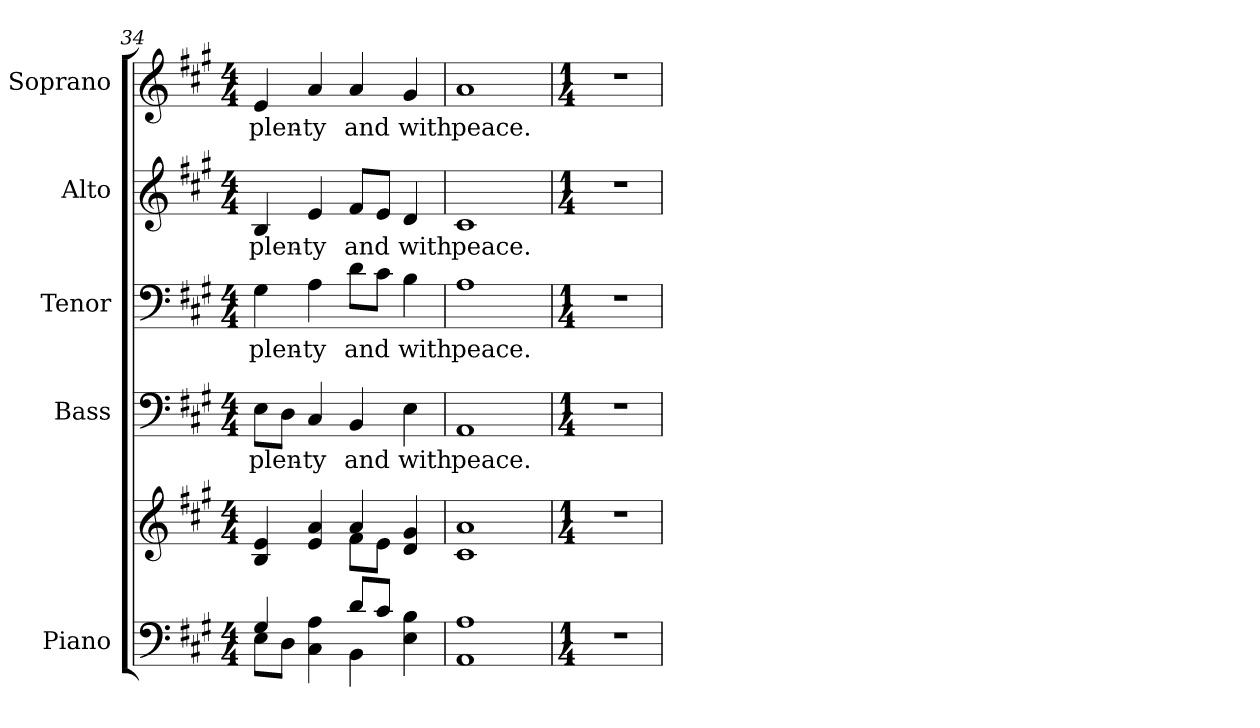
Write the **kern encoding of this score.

**kern	**kern	**kern	**text	**kern	**text	**kern	**text	**kern	**text
*part5	*part5	*part4	*part4	*part3	*part3	*part2	*part2	*part1	*part1
*staff6	*staff5	*staff4	*staff4	*staff3	*staff3	*staff2	*staff2	*staff1	*staff1
*I"Piano	*	*I"Bass	*	*I"Tenor	*	*I"Alto	*	*I"Soprano	*
*I'Pno.	*	*I'B.	*	*I'T.	*	*I'A.	*	*I'S.	*
!!LO:PB:g=z
*clefF4	*clefG2	*clefF4	*	*clefF4	*	*clefG2	*	*clefG2	*
*k[f#c#g#]	*k[f#c#g#]	*k[f#c#g#]	*	*k[f#c#g#]	*	*k[f#c#g#]	*	*k[f#c#g#]	*
*A:	*A:	*A:	*	*A:	*	*A:	*	*A:	*
*M4/4	*M4/4	*M4/4	*	*M4/4	*	*M4/4	*	*M4/4	*
=34	=34	=34	=34	=34	=34	=34	=34	=34	=34
*^	*^	*	*	*	*	*	*	*	*
!	!	!	!	!	!LO:LY:b:color=#000000	!	!	!	!	!	!
!	!	!	!	!	!	!	!LO:LY:b:color=#000000	!	!	!	!
!	!	!	!	!	!	!	!	!	!LO:LY:b:color=#000000	!	!
!	!	!	!	!	!	!	!	!	!	!	!LO:LY:b:color=#000000
4G#i/	8Ei\L	4Bi/ 4ei	2ryy	8Ei\L	plen-	4G#i\	plen-	4Bi/	plen-	4ei/	plen-
.	8Di\J	.	.	8Di\J	.	.	.	.	.	.	.
!	!	!	!	!	!LO:LY:b:color=#000000	!	!	!	!	!	!
!	!	!	!	!	!	!	!LO:LY:b:color=#000000	!	!	!	!
!	!	!	!	!	!	!	!	!	!LO:LY:b:color=#000000	!	!
!	!	!	!	!	!	!	!	!	!	!	!LO:LY:b:color=#000000
4C#i\ 4Ai	4ryy	4ei/ 4ai	.	4C#i/	-ty	4Ai\	-ty	4ei/	-ty	4ai/	-ty
!	!	!	!	!	!LO:LY:b:color=#000000	!	!	!	!	!	!
!	!	!	!	!	!	!	!LO:LY:b:color=#000000	!	!	!	!
!	!	!	!	!	!	!	!	!	!LO:LY:b:color=#000000	!	!
!	!	!	!	!	!	!	!	!	!	!	!LO:LY:b:color=#000000
8di/L	4BBi\	4ai/	8f#i\L	4BBi/	and	8di\L	and	8f#i/L	and	4ai/	and
8c#i/J	.	.	8ei\J	.	.	8c#i\J	.	8ei/J	.	.	.
!	!	!	!	!	!LO:LY:b:color=#000000	!	!	!	!	!	!
!	!	!	!	!	!	!	!LO:LY:b:color=#000000	!	!	!	!
!	!	!	!	!	!	!	!	!	!LO:LY:b:color=#000000	!	!
!	!	!	!	!	!	!	!	!	!	!	!LO:LY:b:color=#000000
4Ei\ 4Bi	4ryy	4di/ 4g#i	4ryy	4Ei\	with	4Bi\	with	4di/	with	4g#i/	with
*v	*v	*	*	*	*	*	*	*	*	*	*
*	*v	*v	*	*	*	*	*	*	*	*
=35	=35	=35	=35	=35	=35	=35	=35	=35	=35
*^	*^	*	*	*	*	*	*	*	*
!	!	!	!	!	!LO:LY:b:color=#000000	!	!	!	!	!	!
*v	*v	*	*	*	*	*	*	*	*	*	*
*	*v	*v	*	*	*	*	*	*	*	*
*^	*^	*	*	*	*	*	*	*	*
!	!	!	!	!	!	!	!LO:LY:b:color=#000000	!	!	!	!
*v	*v	*	*	*	*	*	*	*	*	*	*
*	*v	*v	*	*	*	*	*	*	*	*
*^	*^	*	*	*	*	*	*	*	*
!	!	!	!	!	!	!	!	!	!LO:LY:b:color=#000000	!	!
*v	*v	*	*	*	*	*	*	*	*	*	*
*	*v	*v	*	*	*	*	*	*	*	*
*^	*^	*	*	*	*	*	*	*	*
!	!	!	!	!	!	!	!	!	!	!	!LO:LY:b:color=#000000
*v	*v	*	*	*	*	*	*	*	*	*	*
*	*v	*v	*	*	*	*	*	*	*	*
1AAi 1Ai	1c#i 1ai	1AAi	peace.	1Ai	peace.	1c#i	peace.	1ai	peace.
!!LO:PB:g=z
=36	=36	=36	=36	=36	=36	=36	=36	=36	=36
*M1/4	*M1/4	*M1/4	*	*M1/4	*	*M1/4	*	*M1/4	*
!LO:N:vis=1	!LO:N:vis=1	!LO:N:vis=1	!	!LO:N:vis=1	!	!LO:N:vis=1	!	!LO:N:vis=1	!
4r	4r	4r	.	4r	.	4r	.	4r	.
=	=	=	=	=	=	=	=	=	=
*-	*-	*-	*-	*-	*-	*-	*-	*-	*-
